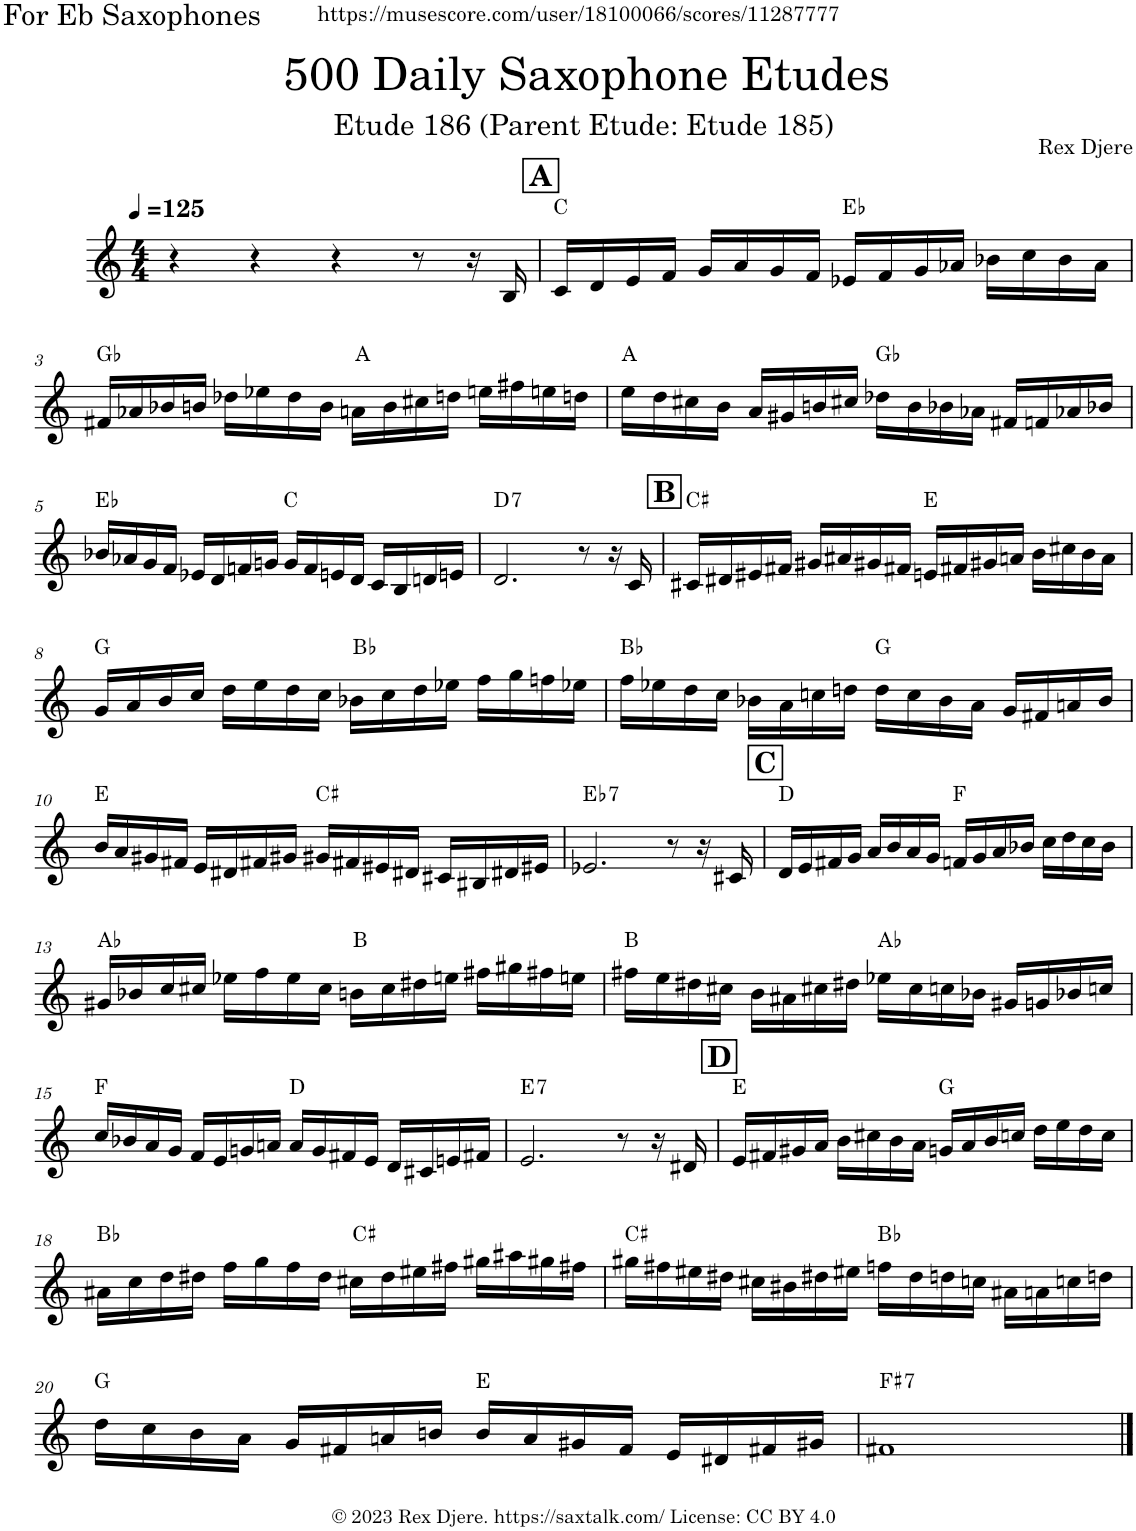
**kern	**harte
*part1	*part1
*staff1	*
*I"Alto Saxophone	*
*I'A. Sax.	*
*clefG2	*
*Trd5c9	*
*k[]	*
*M4/4	*
*MM125	*
=1	=1
4r	.
4r	.
4r	.
8r	.
16r	.
16B/	.
!!LO:REH:place=s1:a:B:cj:fs=14:t=A
=2	=2
16c/LL	C:maj
16d/	.
16e/	.
16f/JJ	.
16g/LL	.
16a/	.
16g/	.
16f/JJ	.
16e-X/LL	Eb:maj
16f/	.
16g/	.
16a-X/JJ	.
16b-X\LL	.
16cc\	.
16b-\	.
16a-\JJ	.
!!LO:LB:g=z
=3	=3
16f#X/LL	Gb:maj
16a-X/	.
16b-X/	.
16bn/JJ	.
16dd-X\LL	.
16ee-X\	.
16dd-\	.
16b\JJ	.
16an\LL	A:maj
16b\	.
16cc#X\	.
16ddn\JJ	.
16een\LL	.
16ff#X\	.
16een\	.
16ddn\JJ	.
=4	=4
16ee\LL	A:maj
16dd\	.
16cc#X\	.
16b\JJ	.
16a/LL	.
16g#X/	.
16bn/	.
16cc#X/JJ	.
16dd-X\LL	Gb:maj
16b\	.
16b-X\	.
16a-X\JJ	.
16f#X/LL	.
16fn/	.
16a-X/	.
16b-X/JJ	.
!!LO:LB:g=z
=5	=5
16b-X/LL	Eb:maj
16a-X/	.
16g/	.
16f/JJ	.
16e-X/LL	.
16d/	.
16fn/	.
16gn/JJ	.
16g/LL	C:maj
16f/	.
16en/	.
16d/JJ	.
16c/LL	.
16B/	.
16dn/	.
16en/JJ	.
=6	=6
!	!LO:H:kt=7
2.d/	D:7
8r	.
16r	.
16c/	.
!!LO:REH:place=s1:a:B:cj:fs=14:t=B
=7	=7
16c#X/LL	C#:maj
16d#X/	.
16e#X/	.
16f#X/JJ	.
16g#X/LL	.
16a#X/	.
16g#X/	.
16f#X/JJ	.
16en/LL	E:maj
16f#X/	.
16g#X/	.
16an/JJ	.
16b\LL	.
16cc#X\	.
16b\	.
16a\JJ	.
!!LO:LB:g=z
=8	=8
16g/LL	G:maj
16a/	.
16b/	.
16cc/JJ	.
16dd\LL	.
16ee\	.
16dd\	.
16cc\JJ	.
16b-X\LL	Bb:maj
16cc\	.
16dd\	.
16ee-X\JJ	.
16ff\LL	.
16gg\	.
16ffn\	.
16ee-X\JJ	.
=9	=9
16ff\LL	Bb:maj
16ee-X\	.
16dd\	.
16cc\JJ	.
16b-X\LL	.
16a\	.
16ccn\	.
16ddn\JJ	.
16dd\LL	G:maj
16cc\	.
16b-\	.
16a\JJ	.
16g/LL	.
16f#X/	.
16an/	.
16b-/JJ	.
!!LO:LB:g=z
=10	=10
16b/LL	E:maj
16a/	.
16g#X/	.
16f#X/JJ	.
16e/LL	.
16d#X/	.
16f#X/	.
16g#X/JJ	.
16g#X/LL	C#:maj
16f#X/	.
16e#X/	.
16d#X/JJ	.
16c#X/LL	.
16B#X/	.
16d#X/	.
16e#X/JJ	.
=11	=11
!	!LO:H:kt=7
2.e-X/	Eb:7
8r	.
16r	.
16c#X/	.
!!LO:REH:place=s1:a:B:cj:fs=14:t=C
=12	=12
16d/LL	D:maj
16e/	.
16f#X/	.
16g/JJ	.
16a/LL	.
16b/	.
16a/	.
16g/JJ	.
16fn/LL	F:maj
16g/	.
16a/	.
16b-X/JJ	.
16cc\LL	.
16dd\	.
16cc\	.
16b-\JJ	.
!!LO:LB:g=z
=13	=13
16g#X/LL	Ab:maj
16b-X/	.
16cc/	.
16cc#X/JJ	.
16ee-X\LL	.
16ff\	.
16ee-\	.
16cc#\JJ	.
16bn\LL	B:maj
16cc#\	.
16dd#X\	.
16een\JJ	.
16ff#X\LL	.
16gg#X\	.
16ff#X\	.
16een\JJ	.
=14	=14
16ff#X\LL	B:maj
16ee\	.
16dd#X\	.
16cc#X\JJ	.
16b\LL	.
16a#X\	.
16cc#X\	.
16dd#X\JJ	.
16ee-X\LL	Ab:maj
16cc#\	.
16ccn\	.
16b-X\JJ	.
16g#X/LL	.
16gn/	.
16b-X/	.
16ccn/JJ	.
!!LO:LB:g=z
=15	=15
16cc/LL	F:maj
16b-X/	.
16a/	.
16g/JJ	.
16f/LL	.
16e/	.
16gn/	.
16an/JJ	.
16a/LL	D:maj
16g/	.
16f#X/	.
16e/JJ	.
16d/LL	.
16c#X/	.
16en/	.
16f#X/JJ	.
=16	=16
!	!LO:H:kt=7
2.e/	E:7
8r	.
16r	.
16d#X/	.
!!LO:REH:place=s1:a:B:cj:fs=14:t=D
=17	=17
16e/LL	E:maj
16f#X/	.
16g#X/	.
16a/JJ	.
16b\LL	.
16cc#X\	.
16b\	.
16a\JJ	.
16gn/LL	G:maj
16a/	.
16b/	.
16ccn/JJ	.
16dd\LL	.
16ee\	.
16dd\	.
16cc\JJ	.
!!LO:LB:g=z
=18	=18
16a#X\LL	Bb:maj
16cc\	.
16dd\	.
16dd#X\JJ	.
16ff\LL	.
16gg\	.
16ff\	.
16dd#\JJ	.
16cc#X\LL	C#:maj
16dd#\	.
16ee#X\	.
16ff#X\JJ	.
16gg#X\LL	.
16aa#X\	.
16gg#X\	.
16ff#X\JJ	.
=19	=19
16gg#X\LL	C#:maj
16ff#X\	.
16ee#X\	.
16dd#X\JJ	.
16cc#X\LL	.
16b#X\	.
16dd#X\	.
16ee#X\JJ	.
16ffn\LL	Bb:maj
16dd#\	.
16ddn\	.
16ccn\JJ	.
16a#X\LL	.
16an\	.
16ccn\	.
16ddn\JJ	.
!!LO:LB:g=z
=20	=20
16dd\LL	G:maj
16cc\	.
16b\	.
16a\JJ	.
16g/LL	.
16f#X/	.
16an/	.
16bn/JJ	.
16b/LL	E:maj
16a/	.
16g#X/	.
16f#/JJ	.
16e/LL	.
16d#X/	.
16f#X/	.
16g#X/JJ	.
=21	=21
!	!LO:H:kt=7
1f#X	F#:7
==	==
*-	*-
